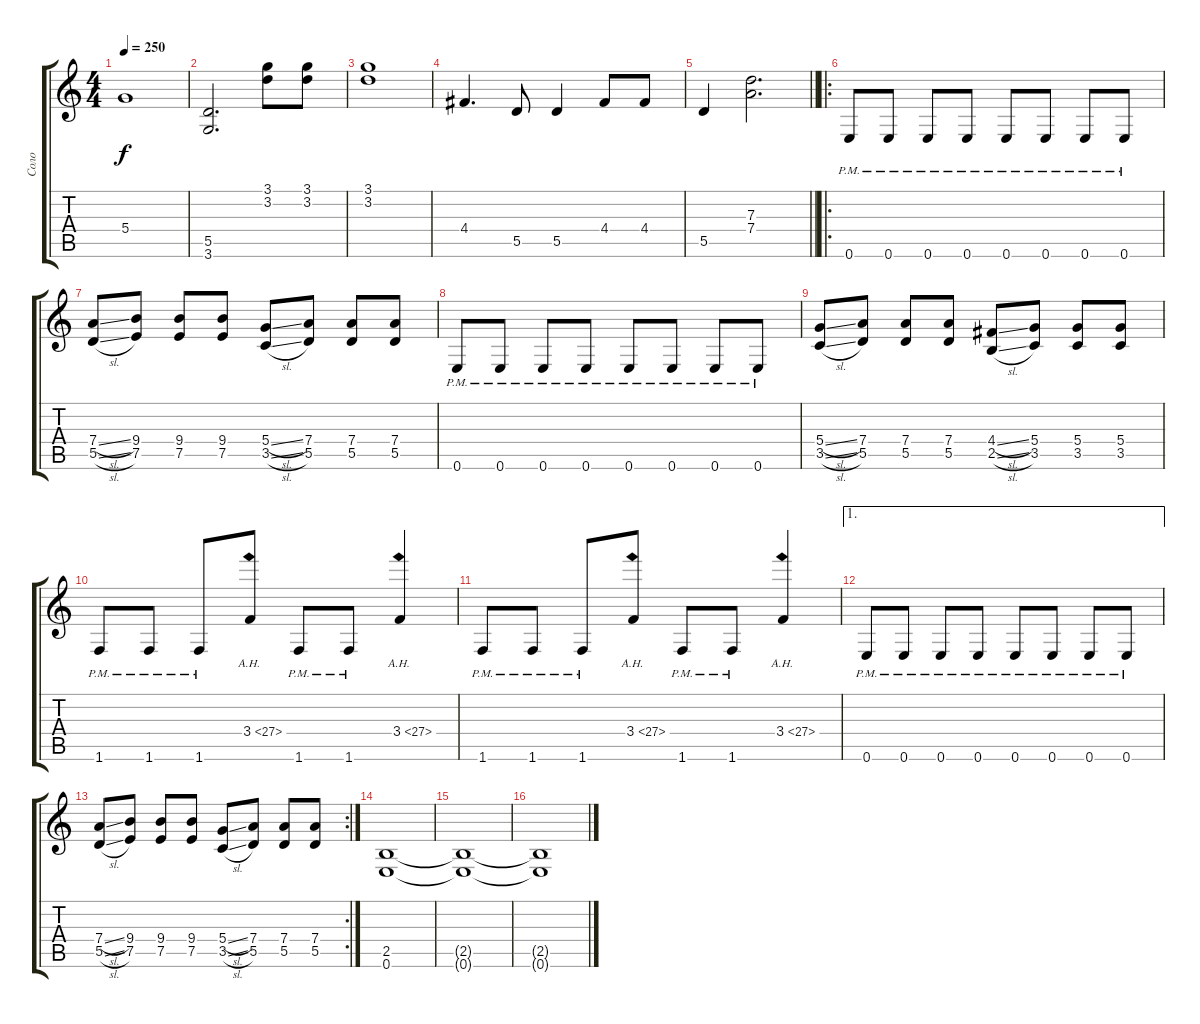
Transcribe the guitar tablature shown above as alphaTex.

\track ("Соло" "Соло") {instrument distortionguitar}
\staff {score tabs}
\tuning (E4 B3 G3 D3 A2 E2) {hide}
\ts (4 4)
\tempo 250
\clef g2
\ks c
5.4.1{dy f} |
(5.5 3.6).2{d} (3.1 3.2).8 (3.1 3.2).8 |
(3.1 3.2).1 |
4.4.4{d} 5.5.8 5.5.4 4.4.8 4.4.8 |
\barLineRight lightlight
5.5.4 (7.3 7.4).2{d} |
\ro
0.6{pm}.8 0.6{pm}.8 0.6{pm}.8 0.6{pm}.8 0.6{pm}.8 0.6{pm}.8 0.6{pm}.8 0.6{pm}.8 |
(7.4{sl} 5.5{sl}).8 (9.4 7.5).8 (9.4 7.5).8 (9.4 7.5).8 (5.4{sl} 3.5{sl}).8 (7.4 5.5).8 (7.4 5.5).8 (7.4 5.5).8 |
0.6{pm}.8 0.6{pm}.8 0.6{pm}.8 0.6{pm}.8 0.6{pm}.8 0.6{pm}.8 0.6{pm}.8 0.6{pm}.8 |
(5.4{sl} 3.5{sl}).8 (7.4 5.5).8 (7.4 5.5).8 (7.4 5.5).8 (4.4{sl} 2.5{sl}).8 (5.4 3.5).8 (5.4 3.5).8 (5.4 3.5).8 |
1.6{pm}.8 1.6{pm}.8 1.6{pm}.8 3.4{ah 24}.8 1.6{pm}.8 1.6{pm}.8 3.4{ah 24}.4 |
1.6{pm}.8 1.6{pm}.8 1.6{pm}.8 3.4{ah 24}.8 1.6{pm}.8 1.6{pm}.8 3.4{ah 24}.4 |
\ae 1
0.6{pm}.8 0.6{pm}.8 0.6{pm}.8 0.6{pm}.8 0.6{pm}.8 0.6{pm}.8 0.6{pm}.8 0.6{pm}.8 |
\rc 2
(7.4{sl} 5.5{sl}).8 (9.4 7.5).8 (9.4 7.5).8 (9.4 7.5).8 (5.4{sl} 3.5{sl}).8 (7.4 5.5).8 (7.4 5.5).8 (7.4 5.5).8 |
(2.5 0.6).1 |
(2.5{t} 0.6{t}).1 |
(2.5{t} 0.6{t}).1
